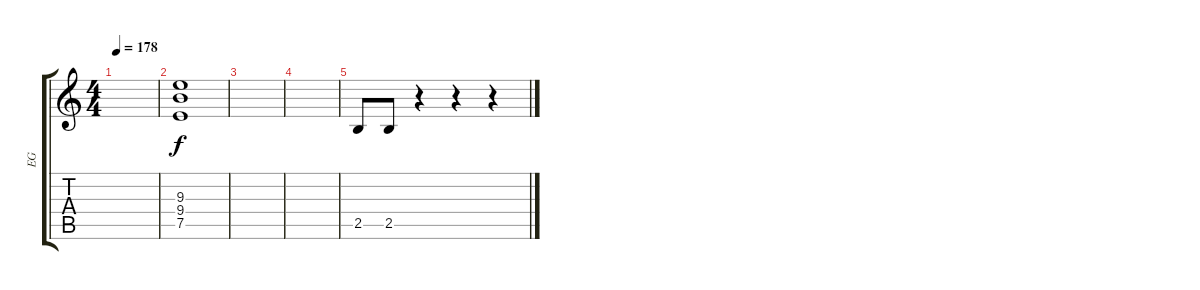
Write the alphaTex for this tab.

\track ("EG" "EG") {instrument distortionguitar}
\staff {score tabs}
\tuning (E4 B3 G3 D3 A2 E2) {hide}
\ts (4 4)
\tempo 178
\clef g2
\ks c
|
(9.3 9.4 7.5).1 |
|
|
2.5.8 2.5.8 r.4 r.4 r.4
